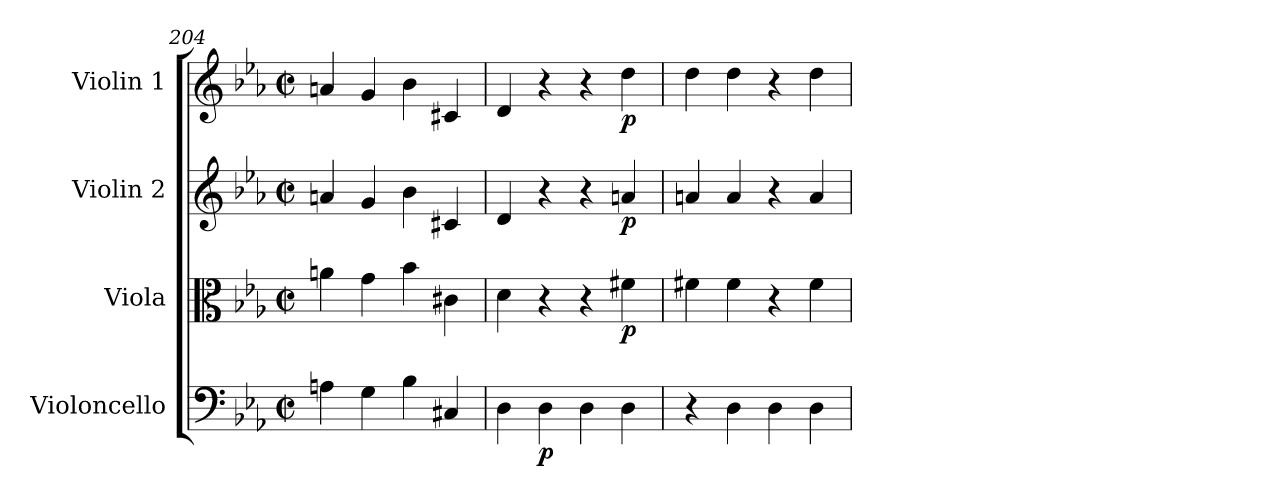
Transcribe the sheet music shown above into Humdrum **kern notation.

**kern	**dynam	**kern	**dynam	**kern	**dynam	**kern	**dynam
*part4	*part4	*part3	*part3	*part2	*part2	*part1	*part1
*staff4	*staff4	*staff3	*staff3	*staff2	*staff2	*staff1	*staff1
*I"Violoncello	*	*I"Viola	*	*I"Violin 2	*	*I"Violin 1	*
*I'Vc	*	*I'Vla	*	*I'Vln	*	*I'Vln	*
*clefF4	*	*clefC3	*	*clefG2	*	*clefG2	*
*k[b-e-a-]	*	*k[b-e-a-]	*	*k[b-e-a-]	*	*k[b-e-a-]	*
*M2/2	*	*M2/2	*	*M2/2	*	*M2/2	*
*met(c|)	*	*met(c|)	*	*met(c|)	*	*met(c|)	*
=204	=204	=204	=204	=204	=204	=204	=204
4An\	.	4an\	.	4an/	.	4an/	.
4G\	.	4g\	.	4g/	.	4g/	.
4B-\	.	4b-\	.	4b-\	.	4b-\	.
4C#X/	.	4c#X\	.	4c#X/	.	4c#X/	.
=205	=205	=205	=205	=205	=205	=205	=205
4D\	.	4d\	.	4d/	.	4d/	.
!	!LO:DY:b	!	!	!	!	!	!
4D\	p	4r	.	4r	.	4r	.
4D\	.	4r	.	4r	.	4r	.
!	!	!	!LO:DY:b	!	!LO:DY:b	!	!LO:DY:b
4D\	.	4f#X\	p	4an/	p	4dd\	p
=206	=206	=206	=206	=206	=206	=206	=206
4r	.	4f#X\	.	4an/	.	4dd\	.
4D\	.	4f#\	.	4a/	.	4dd\	.
4D\	.	4r	.	4r	.	4r	.
4D\	.	4f#\	.	4a/	.	4dd\	.
=	=	=	=	=	=	=	=
*-	*-	*-	*-	*-	*-	*-	*-
